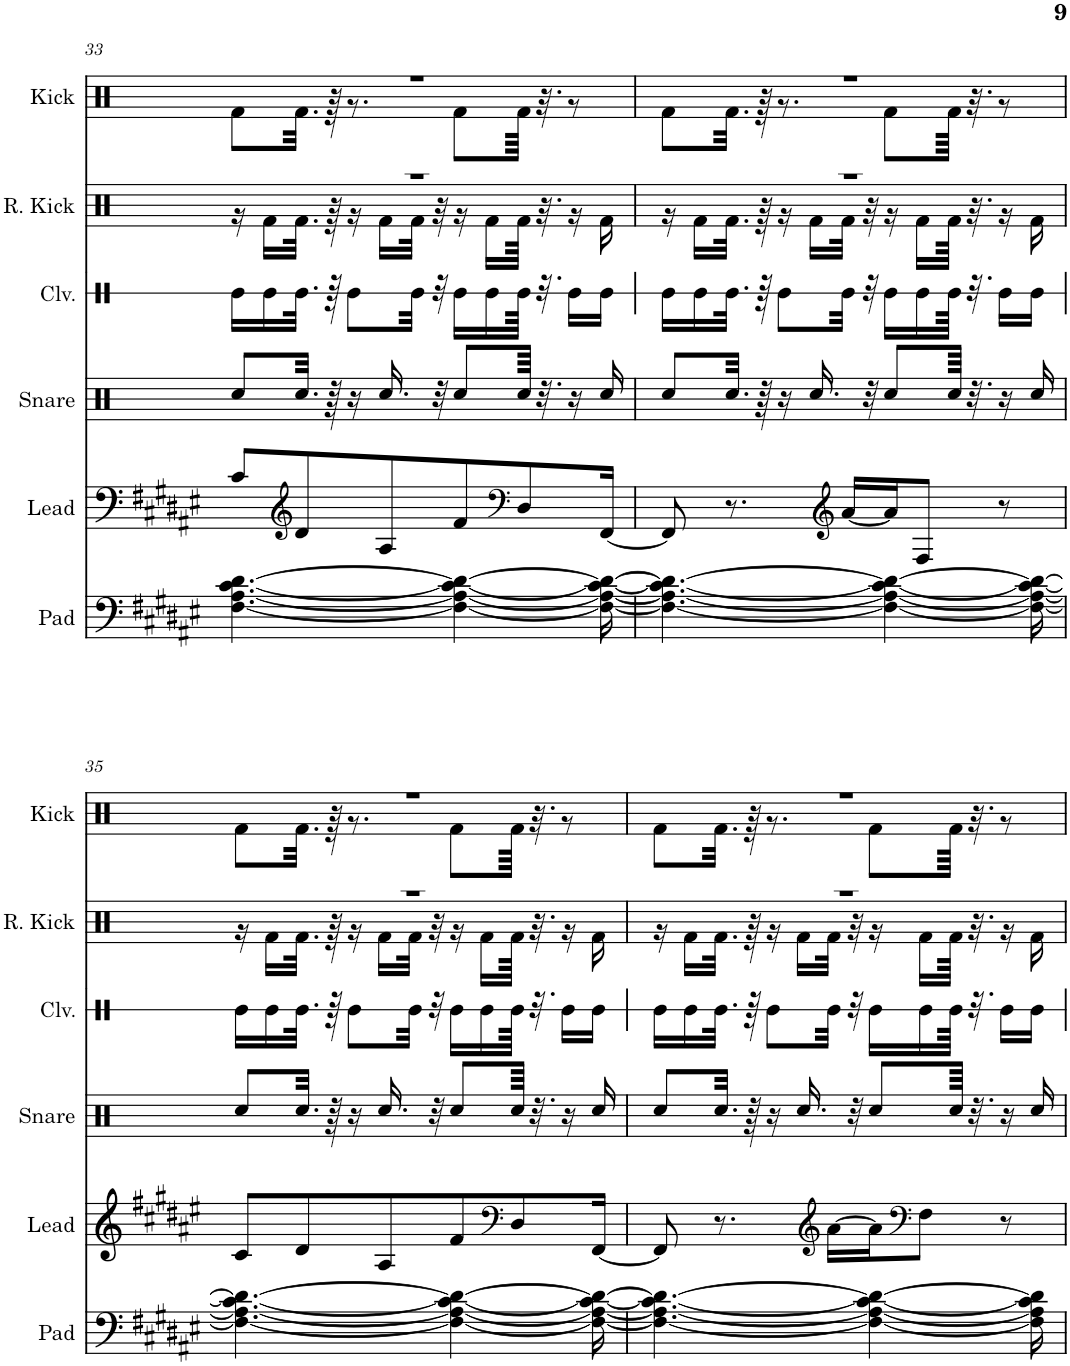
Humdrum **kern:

**kern	**kern	**kern	**kern	**kern	**kern
*part6	*part5	*part4	*part3	*part2	*part1
*staff6	*staff5	*staff4	*staff3	*staff2	*staff1
*I"Pad	*I"Lead	*I"Snare	*I"Claves	*I"Reverb Kick	*I"Kick
*I'Pad	*I'Lead	*I'Snare	*I'Clv.	*I'R. Kick	*I'Kick
!!LO:PB:g=z
*clefF4	*clefF4	*clefX	*clefX	*clefX	*clefX
*k[f#c#g#d#a#e#]	*k[f#c#g#d#a#e#]	*k[f#c#g#d#a#e#]	*k[f#c#g#d#a#e#]	*k[f#c#g#d#a#e#]	*k[f#c#g#d#a#e#]
*M11/16	*M11/16	*M11/16	*M11/16	*M11/16	*M11/16
=33	=33	=33	=33	=33	=33
*	*	*	*	*^	*^
[4.F#\ [4.A#\ [4.c#\ [4.d#\	8c#/L	8Rcc/L	16Re\LL	16%11r	16r	16%11r	8Rf\L
.	.	.	16Re\	.	16Rf\LL	.	.
*	*clefG2	*	*	*	*	*	*
.	8d#/	32.Rcc/Jkk	32.Re\JJk	.	32.Rf\JJk	.	32.Rf\Jkk
.	.	64r	64r	.	64r	.	64r
.	.	16r	8Re\L	.	16r	.	8.r
.	8A#/	16.Rcc/	.	.	16Rf\LL	.	.
.	.	.	32Re\Jkk	.	32Rf\JJk	.	.
.	.	32r	32r	.	32r	.	.
4F#\_ 4A#\_ 4c#\_ 4d#\_	8f#/	8Rcc/L	16Re\LL	.	16r	.	8Rf\L
.	.	.	16Re\	.	16Rf\LL	.	.
*	*clefF4	*	*	*	*	*	*
.	8D#/	64Rcc/Jkkk	64Re\JJkk	.	64Rf\JJkk	.	64Rf\Jkkk
.	.	32.r	32.r	.	32.r	.	32.r
.	.	16r	16Re\LL	.	16r	.	8r
16F#\_ 16A#\_ 16c#\_ 16d#\_	[16FF#/Jk	16Rcc/	16Re\JJ	.	16Rf\	.	.
=34	=34	=34	=34	=34	=34	=34	=34
4.F#\_ 4.A#\_ 4.c#\_ 4.d#\_	8FF#/]	8Rcc/L	16Re\LL	16%11r	16r	16%11r	8Rf\L
.	.	.	16Re\	.	16Rf\LL	.	.
.	8.r	32.Rcc/Jkk	32.Re\JJk	.	32.Rf\JJk	.	32.Rf\Jkk
.	.	64r	64r	.	64r	.	64r
.	.	16r	8Re\L	.	16r	.	8.r
.	.	16.Rcc/	.	.	16Rf\LL	.	.
*	*clefG2	*	*	*	*	*	*
.	[16a#/LL	.	32Re\Jkk	.	32Rf\JJk	.	.
.	.	32r	32r	.	32r	.	.
4F#\_ 4A#\_ 4c#\_ 4d#\_	16a#/J]	8Rcc/L	16Re\LL	.	16r	.	8Rf\L
.	8F#/J	.	16Re\	.	16Rf\LL	.	.
.	.	64Rcc/Jkkk	64Re\JJkk	.	64Rf\JJkk	.	64Rf\Jkkk
.	.	32.r	32.r	.	32.r	.	32.r
.	8r	16r	16Re\LL	.	16r	.	8r
16F#\_ 16A#\_ 16c#\_ 16d#\_	.	16Rcc/	16Re\JJ	.	16Rf\	.	.
!!LO:LB:g=z	!!
=35	=35	=35	=35	=35	=35	=35	=35
4.F#\_ 4.A#\_ 4.c#\_ 4.d#\_	8c#/L	8Rcc/L	16Re\LL	16%11r	16r	16%11r	8Rf\L
.	.	.	16Re\	.	16Rf\LL	.	.
.	8d#/	32.Rcc/Jkk	32.Re\JJk	.	32.Rf\JJk	.	32.Rf\Jkk
.	.	64r	64r	.	64r	.	64r
.	.	16r	8Re\L	.	16r	.	8.r
.	8A#/	16.Rcc/	.	.	16Rf\LL	.	.
.	.	.	32Re\Jkk	.	32Rf\JJk	.	.
.	.	32r	32r	.	32r	.	.
4F#\_ 4A#\_ 4c#\_ 4d#\_	8f#/	8Rcc/L	16Re\LL	.	16r	.	8Rf\L
.	.	.	16Re\	.	16Rf\LL	.	.
*	*clefF4	*	*	*	*	*	*
.	8D#/	64Rcc/Jkkk	64Re\JJkk	.	64Rf\JJkk	.	64Rf\Jkkk
.	.	32.r	32.r	.	32.r	.	32.r
.	.	16r	16Re\LL	.	16r	.	8r
16F#\_ 16A#\_ 16c#\_ 16d#\_	[16FF#/Jk	16Rcc/	16Re\JJ	.	16Rf\	.	.
=36	=36	=36	=36	=36	=36	=36	=36
4.F#\_ 4.A#\_ 4.c#\_ 4.d#\_	8FF#/]	8Rcc/L	16Re\LL	16%11r	16r	16%11r	8Rf\L
.	.	.	16Re\	.	16Rf\LL	.	.
.	8.r	32.Rcc/Jkk	32.Re\JJk	.	32.Rf\JJk	.	32.Rf\Jkk
.	.	64r	64r	.	64r	.	64r
.	.	16r	8Re\L	.	16r	.	8.r
.	.	16.Rcc/	.	.	16Rf\LL	.	.
*	*clefG2	*	*	*	*	*	*
.	[16a#\LL	.	32Re\Jkk	.	32Rf\JJk	.	.
.	.	32r	32r	.	32r	.	.
4F#\_ 4A#\_ 4c#\_ 4d#\_	16a#\J]	8Rcc/L	16Re\LL	.	16r	.	8Rf\L
*	*clefF4	*	*	*	*	*	*
.	8F#\J	.	16Re\	.	16Rf\LL	.	.
.	.	64Rcc/Jkkk	64Re\JJkk	.	64Rf\JJkk	.	64Rf\Jkkk
.	.	32.r	32.r	.	32.r	.	32.r
.	8r	16r	16Re\LL	.	16r	.	8r
16F#\] 16A#\] 16c#\] 16d#\]	.	16Rcc/	16Re\JJ	.	16Rf\	.	.
*	*	*	*	*v	*v	*	*
*	*	*	*	*	*v	*v
=	=	=	=	=	=
*-	*-	*-	*-	*-	*-
